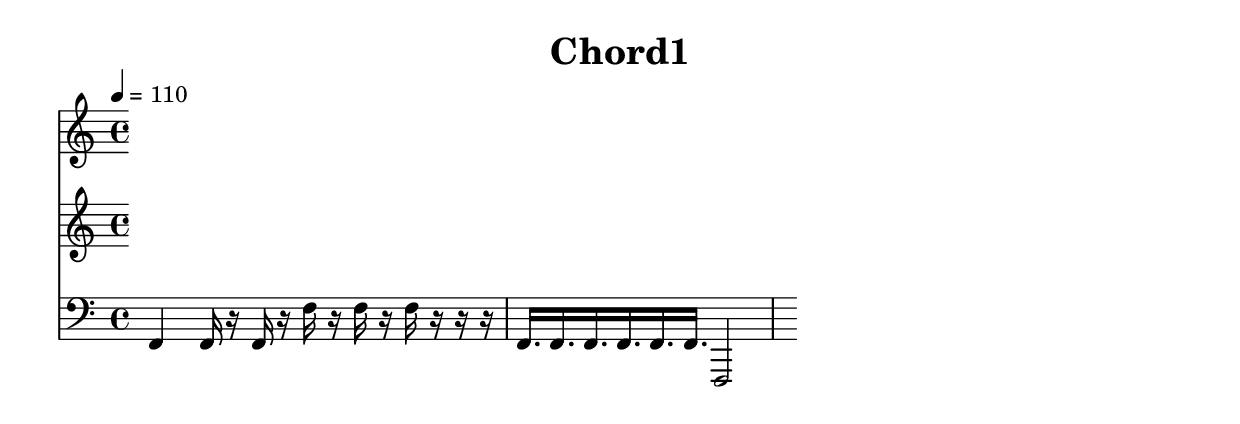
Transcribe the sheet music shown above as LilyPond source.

\version "2.19.83"
\include "italiano.ly"
\header {
   title = "Chord1"
}

\paper {
  indent = #0
  ragged-right = ##t
  ragged-bottom = ##t
}

up = \drummode {
  bd4 bd bd bd
}

main_phrase = {
  
  fa16 fa r fa fa8 fa 
  sol16 sol r sol sol8 sol 
  lab16 lab r lab lab8 lab8
  sib16 sib r sib sib8 sib8
  do4 r r r 
  do r r r 
  dod do sib lab sol lab sib sol
}

sub_phrase = {

  do16 do r do do8 do 
  mi16 mi r mi mi8 mi 
  dod16 dod r dod dod8 dod8
  sol'16 sol r sol sol8 sol8
  

  do4 r r r 
  do r r r 
  r16 dod4 do dod fa mi fa sol mi8 mi16

}

main_phrase_b = {

  
  lab16 fa r fa fa r r fa r fa fa fa mib r do r
  lab'16 fa r fa fa r r fa r fa fa fa fa r r r 
  
  lab16 fa r fa fa r r fa r fa fa fa mib r do r
  lab'16 fa r fa fa r r fa r fa fa fa fa r r r 
  
}




bass_phrase_a = {

fa16 r r fa fa'8 fa,16 fa'
    sol,16 r r sol sol'8 sol,16 sol'
    lab,16 r r lab lab'8 lab,16 lab'
    sib,16 r r sib sib'8 sib,16 sib'
    do,4 r r r 
    do4 r r r 
    dod do dod fa mi fa sol mi
    
    fa,
}


bass_act  = {
  fa4 fa16 r  fa r  fa'16 r  fa r fa r r r  
  fa,16. fa fa fa fa fa fa,2
}


\score{

<<
  \new Staff  \with {midiInstrument = "lead 1 (square)"}{
    \tempo 4 = 110
    \relative do'{
      % \main_phrase
    }
  
  }
  
  \new Staff  \with {midiInstrument = "lead 1 (square)"}{
    \tempo 4 = 110
    \relative do'{
      % \sub_phrase
    }
  
  }
  
  \new Staff  \with {midiInstrument = "synth bass 2"}{
    \relative do,{
    \clef bass
      \bass_act
    
    }
  }
>>
  \layout {
  }
  \midi {}

}